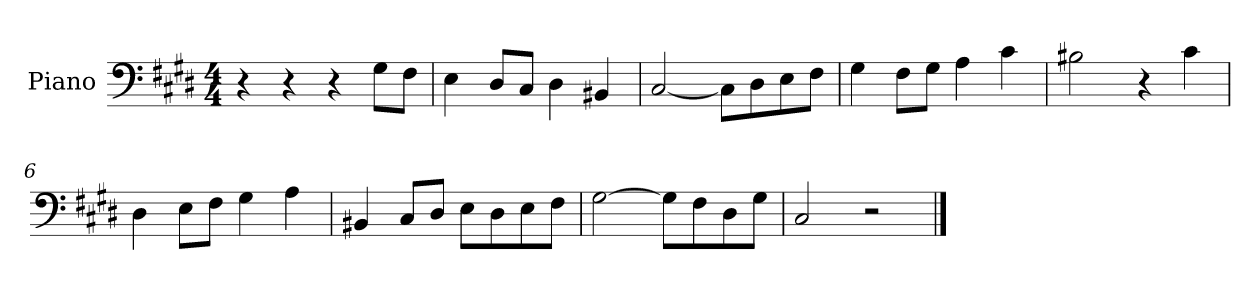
**kern
*part1
*staff1
*I"Piano
*I'Pno
*clefF4
*k[f#c#g#d#]
*M4/4
=1
4r
4r
4r
8G#\L
8F#\J
=2
4E\
8D#/L
8C#/J
4D#\
4BB#X/
=3
[2C#/
8C#\L]
8D#\
8E\
8F#\J
=4
4G#\
8F#\L
8G#\J
4A\
4c#\
=5
2B#X\
4r
4c#\
=6
4D#\
8E\L
8F#\J
4G#\
4A\
=7
4BB#X/
8C#/L
8D#/J
8E\L
8D#\
8E\
8F#\J
=8
[2G#\
8G#\L]
8F#\
8D#\
8G#\J
=9
2C#/
2r
==
*-
